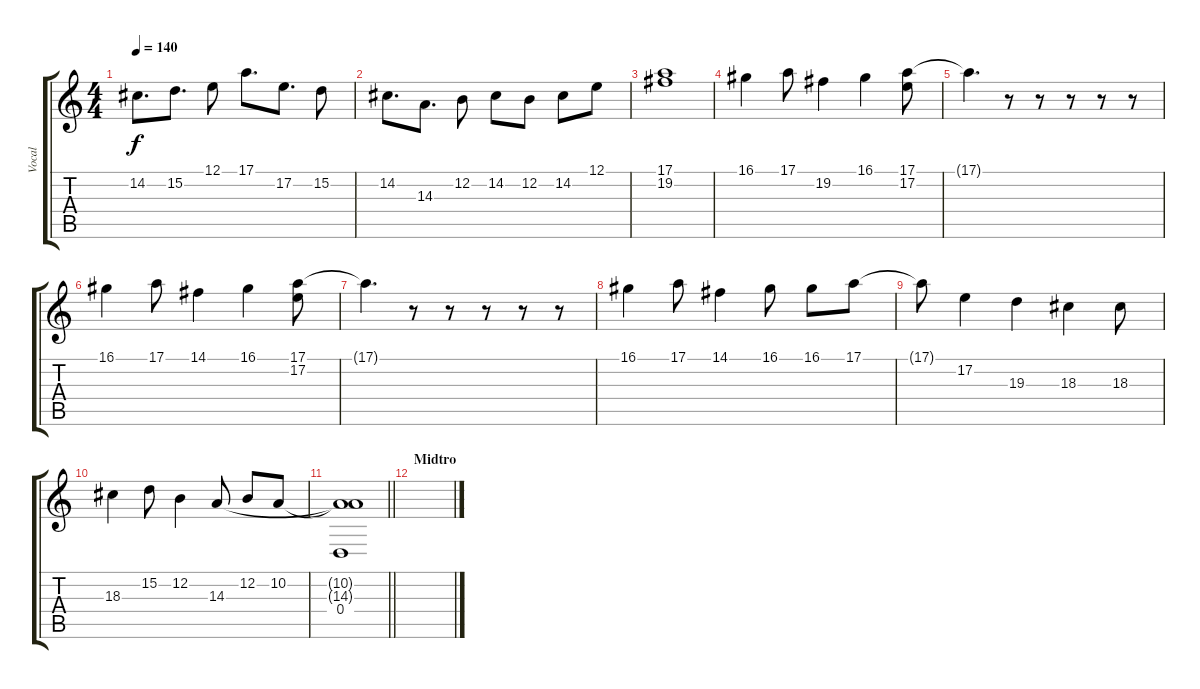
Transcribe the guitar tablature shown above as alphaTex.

\track ("Vocal" "Vocal") {instrument electricgrandpiano}
\staff {score tabs}
\tuning (E4 B3 G3 D3 A2 E2) {hide}
\ts (4 4)
\tempo 140
\clef g2
\ks c
14.2.8{d dy f} 15.2.8{d} 12.1.8 17.1.8{d} 17.2.8{d} 15.2.8 |
14.2.8{d} 14.3.8{d} 12.2.8 14.2.8 12.2.8 14.2.8 12.1.8 |
(17.1 19.2).1 |
16.1.4 17.1.8 19.2.4 16.1.4 (17.1 17.2).8 |
17.1{t}.4{d} r.8 r.8 r.8 r.8 r.8 |
16.1.4 17.1.8 14.1.4 16.1.4 (17.1 17.2).8 |
17.1{t}.4{d} r.8 r.8 r.8 r.8 r.8 |
16.1.4 17.1.8 14.1.4 16.1.8 16.1.8 17.1.8 |
17.1{t}.8 17.2.4 19.3.4 18.3.4 18.3.8 |
18.3.4 15.2.8 12.2.4 14.3.8 12.2.8 10.2.8 |
\barLineRight lightlight
(10.2{t} 14.3{t} 0.4).1 |
\section ("" "Midtro")
